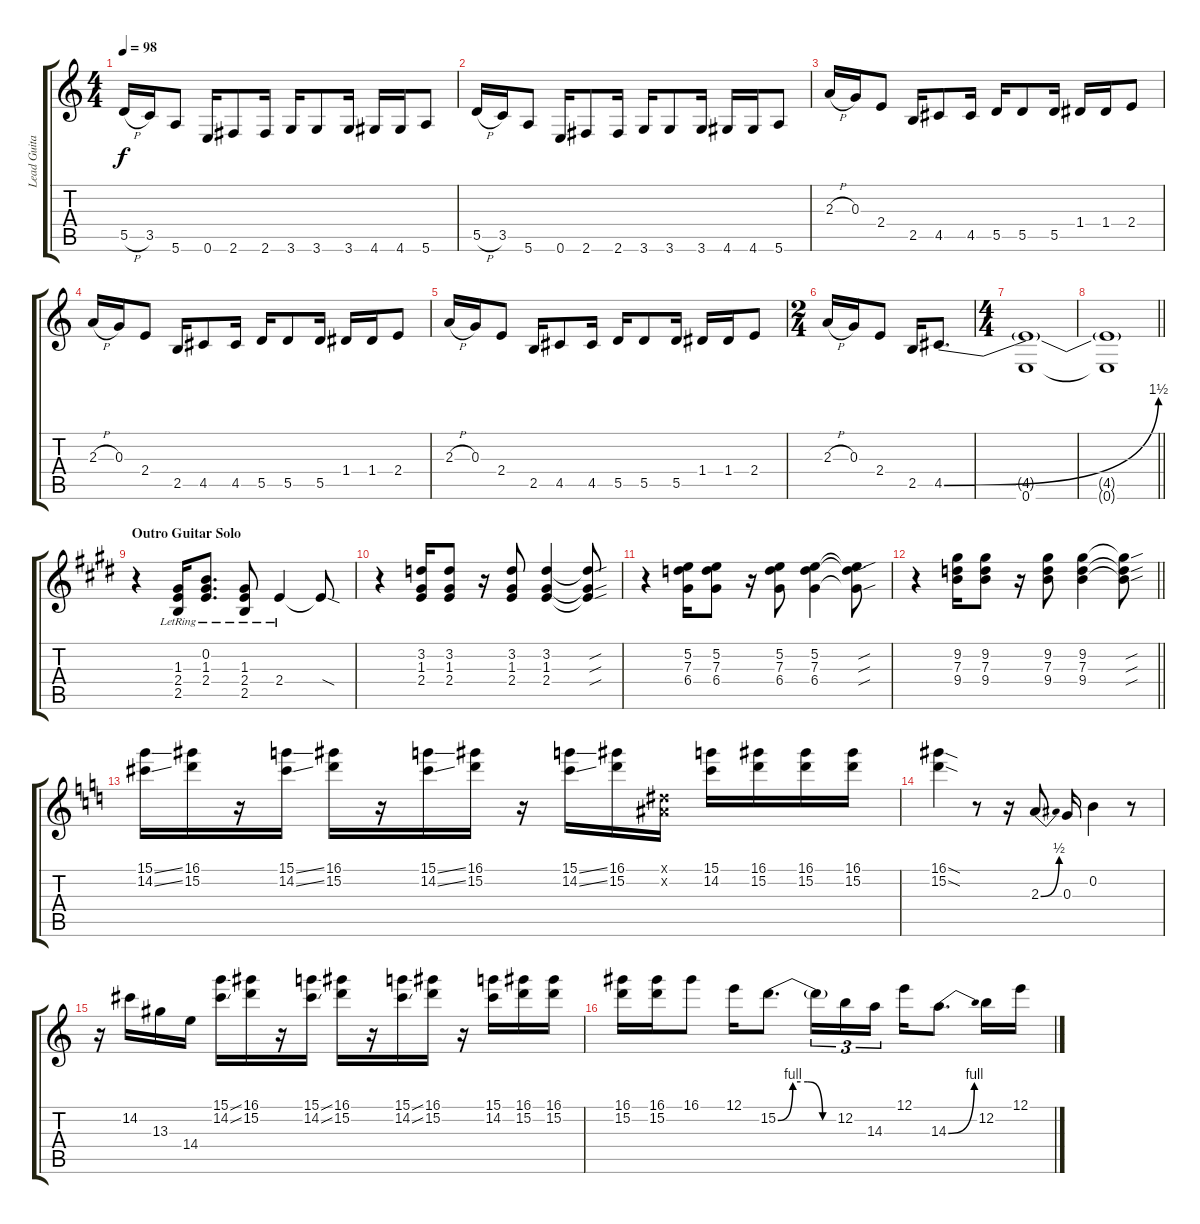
\track ("Lead Guitar -- Joe Perry" "Lead Guita") {instrument distortionguitar}
\staff {score tabs}
\tuning (E4 B3 G3 D3 A2 E2) {hide}
\ts (4 4)
\tempo 98
\clef g2
\ks c
5.5{h}.16{dy f} 3.5.16 5.6.8 0.6.16 2.6.8 2.6.16 3.6.16 3.6.8 3.6.16 4.6.16 4.6.16 5.6.8 |
5.5{h}.16 3.5.16 5.6.8 0.6.16 2.6.8 2.6.16 3.6.16 3.6.8 3.6.16 4.6.16 4.6.16 5.6.8 |
2.3{h}.16 0.3.16 2.4.8 2.5.16 4.5.8 4.5.16 5.5.16 5.5.8 5.5.16 1.4.16 1.4.16 2.4.8 |
2.3{h}.16 0.3.16 2.4.8 2.5.16 4.5.8 4.5.16 5.5.16 5.5.8 5.5.16 1.4.16 1.4.16 2.4.8 |
2.3{h}.16 0.3.16 2.4.8 2.5.16 4.5.8 4.5.16 5.5.16 5.5.8 5.5.16 1.4.16 1.4.16 2.4.8 |
\ts (2 4)
2.3{h}.16 0.3.16 2.4.8 2.5.16 4.5{be (bend 0 0 60 6)}.8{d} |
\ts (4 4)
(4.5{t} 0.6).1 |
\barLineRight lightlight
(4.5{t} 0.6{t}).1 |
\section ("" "Outro Guitar Solo")
\ks e
r.4 (1.3{lr} 2.4{lr} 2.5{lr}).16 (0.2{lr} 1.3{lr} 2.4{lr}).8{d} (1.3{lr} 2.4{lr} 2.5{lr}).8 2.4{lr}.4 2.4{sod t}.8 |
\ks c#minor
r.4 (3.2 1.3 2.4).16 (3.2 1.3 2.4).8 r.16 (3.2 1.3 2.4).8 (3.2 1.3 2.4).4 (3.2{sou t} 1.3{sou t} 2.4{sou t}).8 |
r.4 (5.2 7.3 6.4).16 (5.2 7.3 6.4).8 r.16 (5.2 7.3 6.4).8 (5.2 7.3 6.4).4 (5.2{sou t} 7.3{sou t} 6.4{sou t}).8 |
\barLineRight lightlight
r.4 (9.2 7.3 9.4).16 (9.2 7.3 9.4).8 r.16 (9.2 7.3 9.4).8 (9.2 7.3 9.4).4 (9.2{sou t} 7.3{sou t} 9.4{sou t}).8 |
\ks c
(15.1{ss} 14.2{ss}).16 (16.1 15.2).16 r.16 (15.1{ss} 14.2{ss}).16 (16.1 15.2).16 r.16 (15.1{ss} 14.2{ss}).16 (16.1 15.2).16 r.16 (15.1{ss} 14.2{ss}).16 (16.1 15.2).16 (-1.1{x} -1.2{x}).16 (15.1 14.2).16 (16.1 15.2).16 (16.1 15.2).16 (16.1 15.2).16 |
(16.1{sod} 15.2{sod}).4 r.8 r.16 2.3{be (bend 0 0 60 2)}.8 0.3.16 0.2.4 r.8 |
r.16 14.2.16 13.3.16 14.4.16 (15.1{ss} 14.2{ss}).16 (16.1 15.2).16 r.16 (15.1{ss} 14.2{ss}).16 (16.1 15.2).16 r.16 (15.1{ss} 14.2{ss}).16 (16.1 15.2).16 r.16 (15.1 14.2).16 (16.1 15.2).16 (16.1 15.2).16 |
(16.1 15.2).16 (16.1 15.2).16 16.1.8 12.1.16 15.2{be (custom 0 0 15 4 30 4 45 0 60 0)}.8{d} 15.2{t}.16{tu (3 2)} 12.2.16{tu (3 2)} 14.3.16{tu (3 2) beam splitsecondary} 12.1.16 14.3{be (bend 0 0 60 4)}.8{d} 12.2.16 12.1.16
